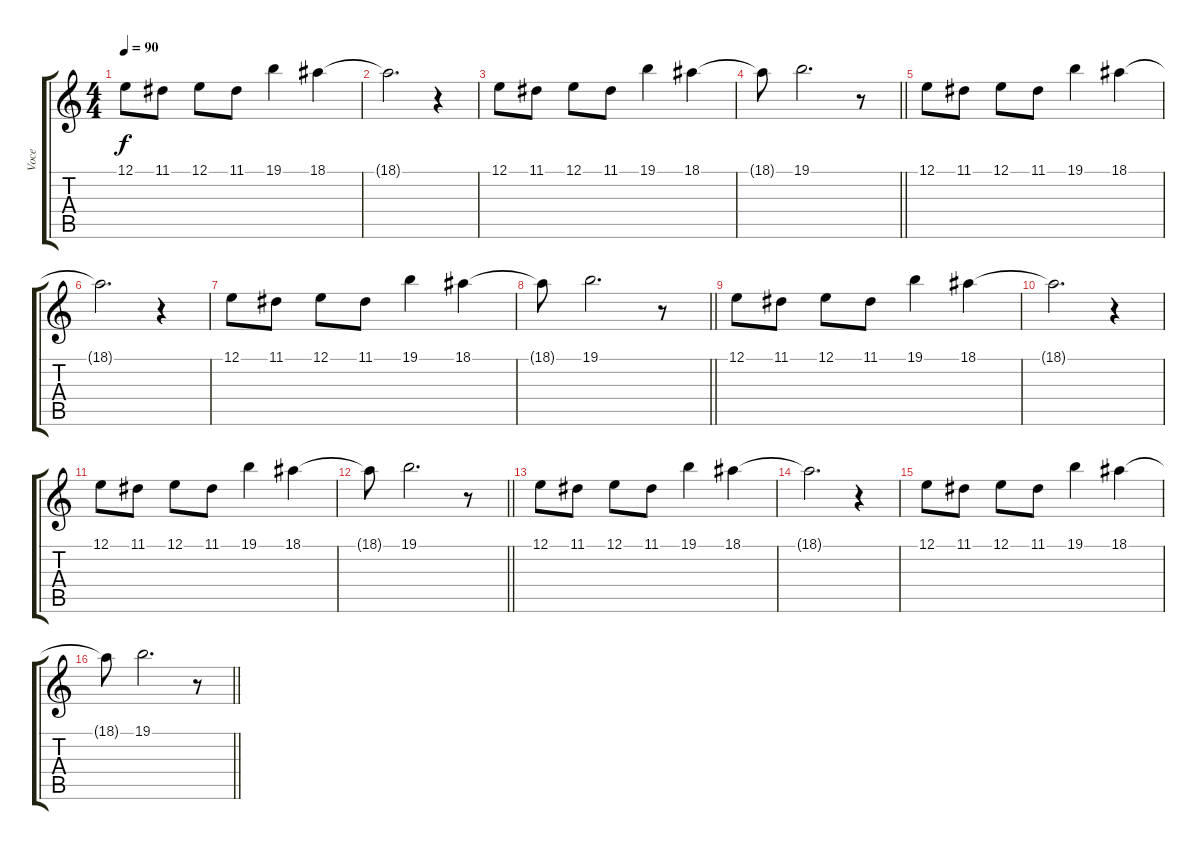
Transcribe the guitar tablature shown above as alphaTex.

\track ("Voce" "Voce") {instrument lead1square}
\staff {score tabs}
\tuning (E4 B3 G3 D3 A2 E2) {hide}
\ts (4 4)
\tempo 90
\clef g2
\ks c
12.1.8{dy f} 11.1.8 12.1.8 11.1.8 19.1.4 18.1.4 |
18.1{t}.2{d} r.4 |
12.1.8 11.1.8 12.1.8 11.1.8 19.1.4 18.1.4 |
\barLineRight lightlight
18.1{t}.8 19.1.2{d} r.8 |
12.1.8 11.1.8 12.1.8 11.1.8 19.1.4 18.1.4 |
18.1{t}.2{d} r.4 |
12.1.8 11.1.8 12.1.8 11.1.8 19.1.4 18.1.4 |
\barLineRight lightlight
18.1{t}.8 19.1.2{d} r.8 |
12.1.8 11.1.8 12.1.8 11.1.8 19.1.4 18.1.4 |
18.1{t}.2{d} r.4 |
12.1.8 11.1.8 12.1.8 11.1.8 19.1.4 18.1.4 |
\barLineRight lightlight
18.1{t}.8 19.1.2{d} r.8 |
12.1.8 11.1.8 12.1.8 11.1.8 19.1.4 18.1.4 |
18.1{t}.2{d} r.4 |
12.1.8 11.1.8 12.1.8 11.1.8 19.1.4 18.1.4 |
\barLineRight lightlight
18.1{t}.8 19.1.2{d} r.8
